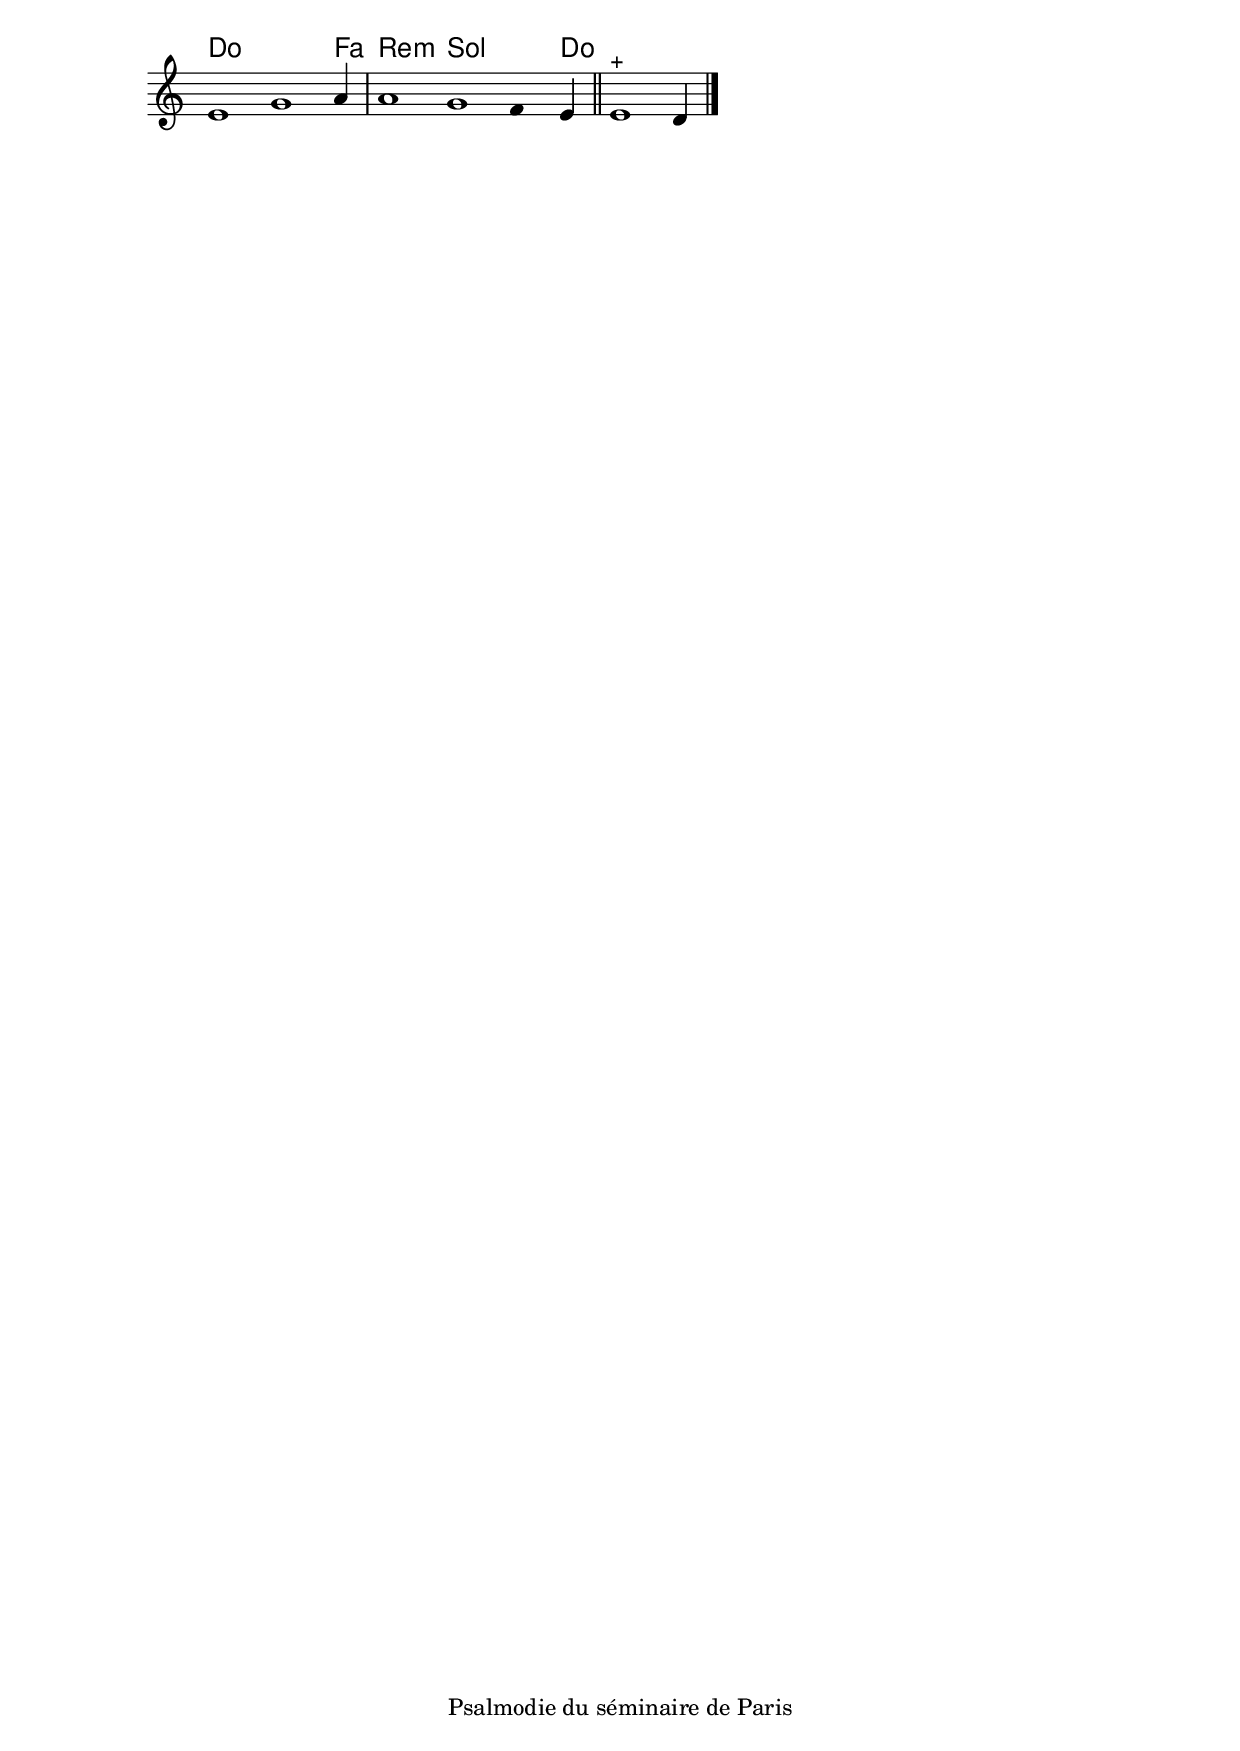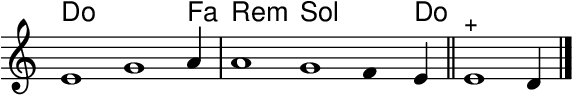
#(ly:set-option 'crop #t)
\version "2.20.0"
\language "italiano"

stemOff = \hide Staff.Stem
stemOn  = \undo \stemOff

\header {
  %title = "Cantique de l'Ancien Testament 23"
  %tagline = ##f
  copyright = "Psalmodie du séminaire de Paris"
}

\score {
  <<
    \new ChordNames {
      \set chordChanges = ##t
      \chordmode { 
        do1 do1 fa4 
        re1:m sol1 sol4 do4
      }
    }
    \new Staff \with { \remove "Time_signature_engraver" }
    \relative
    {
      \key do \major
      \cadenzaOn
      \stemOff mi'1 sol1 \stemOn la4
      \bar "|"
      \stemOff la1 sol1 fa4 \stemOn mi4
      \bar "||"
      \stemOff mi1^\markup{ + } \stemOn re4
      \bar "|."
    }
  >>
}
